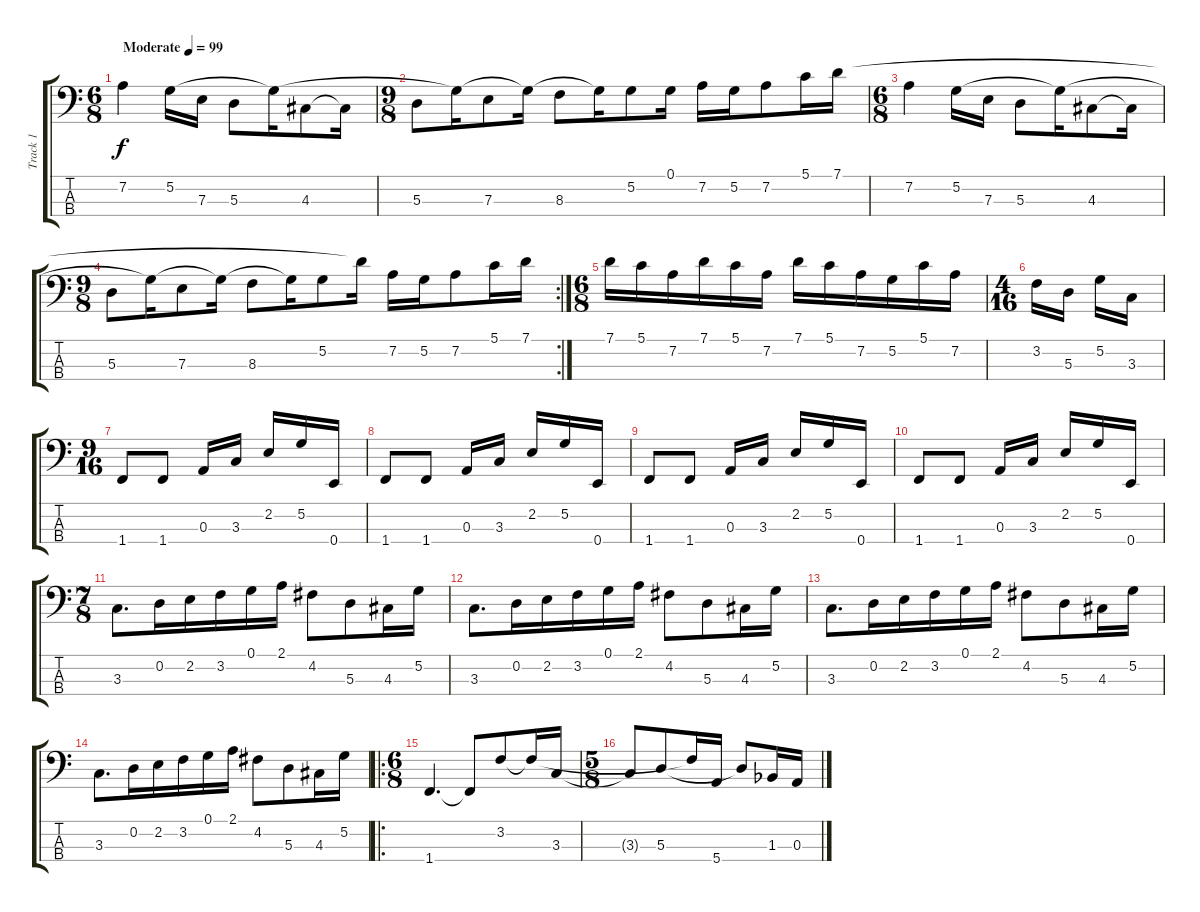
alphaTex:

\track ("Track 1" "Track 1") {instrument electricbasspick}
\staff {score tabs}
\tuning (G2 D2 A1 E1) {hide}
\ts (6 8)
\tempo (99 "Moderate")
\clef f4
\ks c
7.2.4{dy f instrument electricbasspick} 5.2.16 7.3.16 5.3.8 5.2{t}.16 4.3.8 4.3{t}.16 |
\ts (9 8)
5.3.8 5.2{t}.16 7.3.8 5.2{t}.16 8.3.8 5.2{t}.16 5.2.8 0.1.16 7.2.16 5.2.16 7.2.8 5.1.16 7.1.16 |
\ts (6 8)
7.2.4 5.2.16 7.3.16 5.3.8 5.2{t}.16 4.3.8 4.3{t}.16 |
\rc 2
\ts (9 8)
5.3.8 5.2{t}.16 7.3.8 5.2{t}.16 8.3.8 5.2{t}.16 5.2.8 7.1{t}.16 7.2.16 5.2.16 7.2.8 5.1.16 7.1.16 |
\ts (6 8)
7.1.16 5.1.16 7.2.16 7.1.16 5.1.16 7.2.16 7.1.16 5.1.16 7.2.16 5.2.16 5.1.16 7.2.16 |
\ts (4 16)
3.2.16 5.3.16 5.2.16 3.3.16 |
\ts (9 16)
1.4.8 1.4.8 0.3.16 3.3.16 2.2.16 5.2.16 0.4.16 |
1.4.8 1.4.8 0.3.16 3.3.16 2.2.16 5.2.16 0.4.16 |
1.4.8 1.4.8 0.3.16 3.3.16 2.2.16 5.2.16 0.4.16 |
1.4.8 1.4.8 0.3.16 3.3.16 2.2.16 5.2.16 0.4.16 |
\ts (7 8)
3.3.8{d} 0.2.16 2.2.16 3.2.16 0.1.16 2.1.16 4.2.8 5.3.8 4.3.16 5.2.16 |
3.3.8{d} 0.2.16 2.2.16 3.2.16 0.1.16 2.1.16 4.2.8 5.3.8 4.3.16 5.2.16 |
3.3.8{d} 0.2.16 2.2.16 3.2.16 0.1.16 2.1.16 4.2.8 5.3.8 4.3.16 5.2.16 |
3.3.8{d} 0.2.16 2.2.16 3.2.16 0.1.16 2.1.16 4.2.8 5.3.8 4.3.16 5.2.16 |
\ro
\ts (6 8)
1.4.4{d} 1.4{t}.8 3.2.8 3.2{t}.16 3.3.16 |
\ts (5 8)
3.3{t}.8 5.3.8 3.2{t}.16 5.4.16 5.3{t}.8 1.3{acc b}.16 0.3.16
